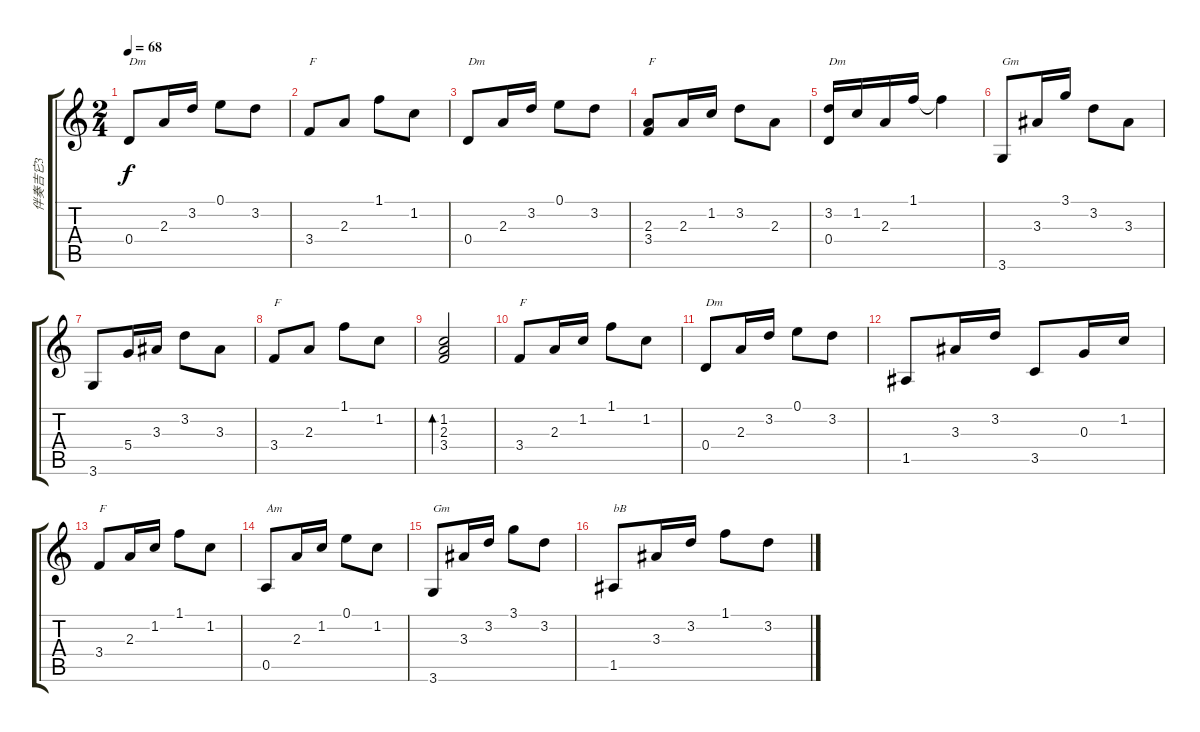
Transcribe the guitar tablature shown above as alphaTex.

\track ("伴奏吉它3" "伴奏吉它3") {instrument acousticguitarsteel}
\staff {score tabs}
\tuning (E4 B3 G3 D3 A2 E2) {hide}
\ts (2 4)
\tempo 68
\clef g2
\ks c
0.4.8{txt "Dm" dy f} 2.3.16 3.2.16 0.1.8 3.2.8 |
3.4.8{txt "F"} 2.3.8 1.1.8 1.2.8 |
0.4.8{txt "Dm"} 2.3.16 3.2.16 0.1.8 3.2.8 |
(2.3 3.4).8{txt "F"} 2.3.16 1.2.16 3.2.8 2.3.8 |
(3.2 0.4).16{txt "Dm"} 1.2.16 2.3.16 1.1.16 1.1{t}.4 |
3.6.8{txt "Gm"} 3.3.16 3.1.16 3.2.8 3.3.8 |
3.6.8 5.4.16 3.3.16 3.2.8 3.3.8 |
3.4.8{txt "F"} 2.3.8 1.1.8 1.2.8 |
(1.2 2.3 3.4).2{bd 240} |
3.4.8{txt "F"} 2.3.16 1.2.16 1.1.8 1.2.8 |
0.4.8{txt "Dm"} 2.3.16 3.2.16 0.1.8 3.2.8 |
1.5.8 3.3.16 3.2.16 3.5.8 0.3.16 1.2.16 |
3.4.8{txt "F"} 2.3.16 1.2.16 1.1.8 1.2.8 |
0.5.8{txt "Am"} 2.3.16 1.2.16 0.1.8 1.2.8 |
3.6.8{txt "Gm"} 3.3.16 3.2.16 3.1.8 3.2.8 |
1.5.8{txt "bB"} 3.3.16 3.2.16 1.1.8 3.2.8
